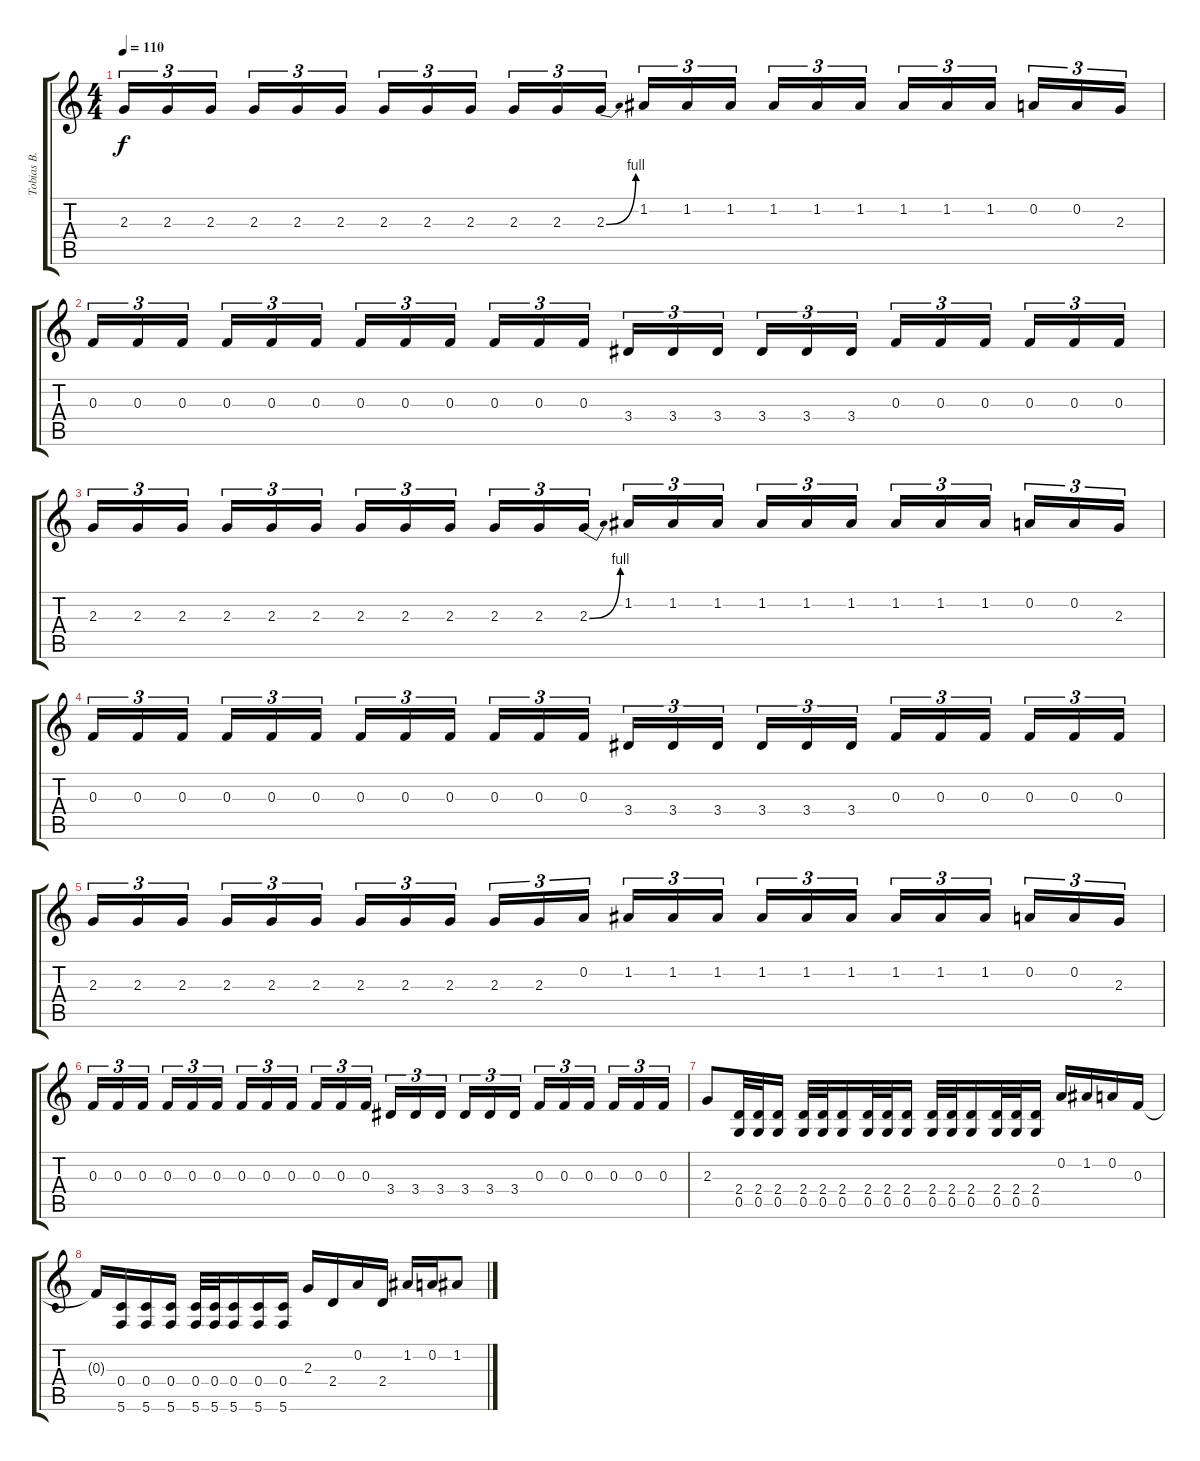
\track ("Tobias B." "Tobias B.") {instrument distortionguitar}
\staff {score tabs}
\tuning (D4 A3 F3 C3 G2 C2) {hide}
\ts (4 4)
\tempo 110
\clef g2
\ks c
2.3.16{tu (3 2) dy f} 2.3.16{tu (3 2)} 2.3.16{tu (3 2) beam splitsecondary} 2.3.16{tu (3 2)} 2.3.16{tu (3 2)} 2.3.16{tu (3 2)} 2.3.16{tu (3 2)} 2.3.16{tu (3 2)} 2.3.16{tu (3 2) beam splitsecondary} 2.3.16{tu (3 2)} 2.3.16{tu (3 2)} 2.3{be (bend 0 0 60 4)}.16{tu (3 2)} 1.2.16{tu (3 2)} 1.2.16{tu (3 2)} 1.2.16{tu (3 2) beam splitsecondary} 1.2.16{tu (3 2)} 1.2.16{tu (3 2)} 1.2.16{tu (3 2)} 1.2.16{tu (3 2)} 1.2.16{tu (3 2)} 1.2.16{tu (3 2) beam splitsecondary} 0.2.16{tu (3 2)} 0.2.16{tu (3 2)} 2.3.16{tu (3 2)} |
0.3.16{tu (3 2)} 0.3.16{tu (3 2)} 0.3.16{tu (3 2) beam splitsecondary} 0.3.16{tu (3 2)} 0.3.16{tu (3 2)} 0.3.16{tu (3 2)} 0.3.16{tu (3 2)} 0.3.16{tu (3 2)} 0.3.16{tu (3 2) beam splitsecondary} 0.3.16{tu (3 2)} 0.3.16{tu (3 2)} 0.3.16{tu (3 2)} 3.4.16{tu (3 2)} 3.4.16{tu (3 2)} 3.4.16{tu (3 2) beam splitsecondary} 3.4.16{tu (3 2)} 3.4.16{tu (3 2)} 3.4.16{tu (3 2)} 0.3.16{tu (3 2)} 0.3.16{tu (3 2)} 0.3.16{tu (3 2) beam splitsecondary} 0.3.16{tu (3 2)} 0.3.16{tu (3 2)} 0.3.16{tu (3 2)} |
2.3.16{tu (3 2)} 2.3.16{tu (3 2)} 2.3.16{tu (3 2) beam splitsecondary} 2.3.16{tu (3 2)} 2.3.16{tu (3 2)} 2.3.16{tu (3 2)} 2.3.16{tu (3 2)} 2.3.16{tu (3 2)} 2.3.16{tu (3 2) beam splitsecondary} 2.3.16{tu (3 2)} 2.3.16{tu (3 2)} 2.3{be (bend 0 0 60 4)}.16{tu (3 2)} 1.2.16{tu (3 2)} 1.2.16{tu (3 2)} 1.2.16{tu (3 2) beam splitsecondary} 1.2.16{tu (3 2)} 1.2.16{tu (3 2)} 1.2.16{tu (3 2)} 1.2.16{tu (3 2)} 1.2.16{tu (3 2)} 1.2.16{tu (3 2) beam splitsecondary} 0.2.16{tu (3 2)} 0.2.16{tu (3 2)} 2.3.16{tu (3 2)} |
0.3.16{tu (3 2)} 0.3.16{tu (3 2)} 0.3.16{tu (3 2) beam splitsecondary} 0.3.16{tu (3 2)} 0.3.16{tu (3 2)} 0.3.16{tu (3 2)} 0.3.16{tu (3 2)} 0.3.16{tu (3 2)} 0.3.16{tu (3 2) beam splitsecondary} 0.3.16{tu (3 2)} 0.3.16{tu (3 2)} 0.3.16{tu (3 2)} 3.4.16{tu (3 2)} 3.4.16{tu (3 2)} 3.4.16{tu (3 2) beam splitsecondary} 3.4.16{tu (3 2)} 3.4.16{tu (3 2)} 3.4.16{tu (3 2)} 0.3.16{tu (3 2)} 0.3.16{tu (3 2)} 0.3.16{tu (3 2) beam splitsecondary} 0.3.16{tu (3 2)} 0.3.16{tu (3 2)} 0.3.16{tu (3 2)} |
2.3.16{tu (3 2)} 2.3.16{tu (3 2)} 2.3.16{tu (3 2) beam splitsecondary} 2.3.16{tu (3 2)} 2.3.16{tu (3 2)} 2.3.16{tu (3 2)} 2.3.16{tu (3 2)} 2.3.16{tu (3 2)} 2.3.16{tu (3 2) beam splitsecondary} 2.3.16{tu (3 2)} 2.3.16{tu (3 2)} 0.2.16{tu (3 2)} 1.2.16{tu (3 2)} 1.2.16{tu (3 2)} 1.2.16{tu (3 2) beam splitsecondary} 1.2.16{tu (3 2)} 1.2.16{tu (3 2)} 1.2.16{tu (3 2)} 1.2.16{tu (3 2)} 1.2.16{tu (3 2)} 1.2.16{tu (3 2) beam splitsecondary} 0.2.16{tu (3 2)} 0.2.16{tu (3 2)} 2.3.16{tu (3 2)} |
0.3.16{tu (3 2)} 0.3.16{tu (3 2)} 0.3.16{tu (3 2) beam splitsecondary} 0.3.16{tu (3 2)} 0.3.16{tu (3 2)} 0.3.16{tu (3 2)} 0.3.16{tu (3 2)} 0.3.16{tu (3 2)} 0.3.16{tu (3 2) beam splitsecondary} 0.3.16{tu (3 2)} 0.3.16{tu (3 2)} 0.3.16{tu (3 2)} 3.4.16{tu (3 2)} 3.4.16{tu (3 2)} 3.4.16{tu (3 2) beam splitsecondary} 3.4.16{tu (3 2)} 3.4.16{tu (3 2)} 3.4.16{tu (3 2)} 0.3.16{tu (3 2)} 0.3.16{tu (3 2)} 0.3.16{tu (3 2) beam splitsecondary} 0.3.16{tu (3 2)} 0.3.16{tu (3 2)} 0.3.16{tu (3 2)} |
2.3.8 (2.4 0.5).32 (2.4 0.5).32 (2.4 0.5).16 (2.4 0.5).32 (2.4 0.5).32 (2.4 0.5).16 (2.4 0.5).32 (2.4 0.5).32 (2.4 0.5).16 (2.4 0.5).32 (2.4 0.5).32 (2.4 0.5).16 (2.4 0.5).32 (2.4 0.5).32 (2.4 0.5).16 0.2.16 1.2.16 0.2.16 0.3.16 |
0.3{t}.16 (0.4 5.6).16 (0.4 5.6).16 (0.4 5.6).16 (0.4 5.6).32 (0.4 5.6).32 (0.4 5.6).16 (0.4 5.6).16 (0.4 5.6).16 2.3.16 2.4.16 0.2.16 2.4.16 1.2.16 0.2.16 1.2.8
